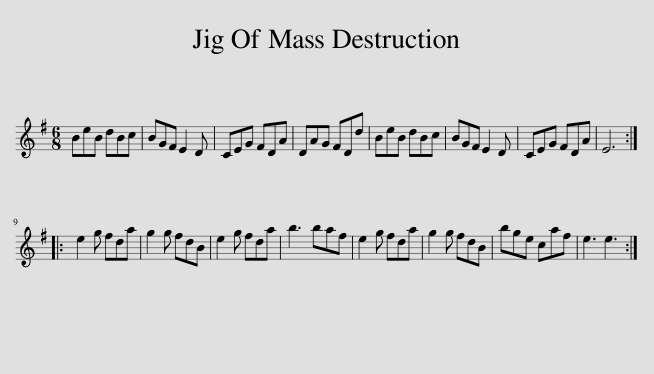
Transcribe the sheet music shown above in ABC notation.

X:1
L:1/8
M:6/8
I:linebreak $
K:Emin
V:1 treble
V:1
 BeB dBc | BGF E2 D | CEG FDA | DAG FDd | BeB dBc | %5
 BGF E2 D | CEG FDA | E6 ::$ e2 g fda | g2 g fdB | %10
 e2 g fda | b3 baf | e2 g fda | g2 g fdB | bge caf | %15
 e3 e3 :| %16
